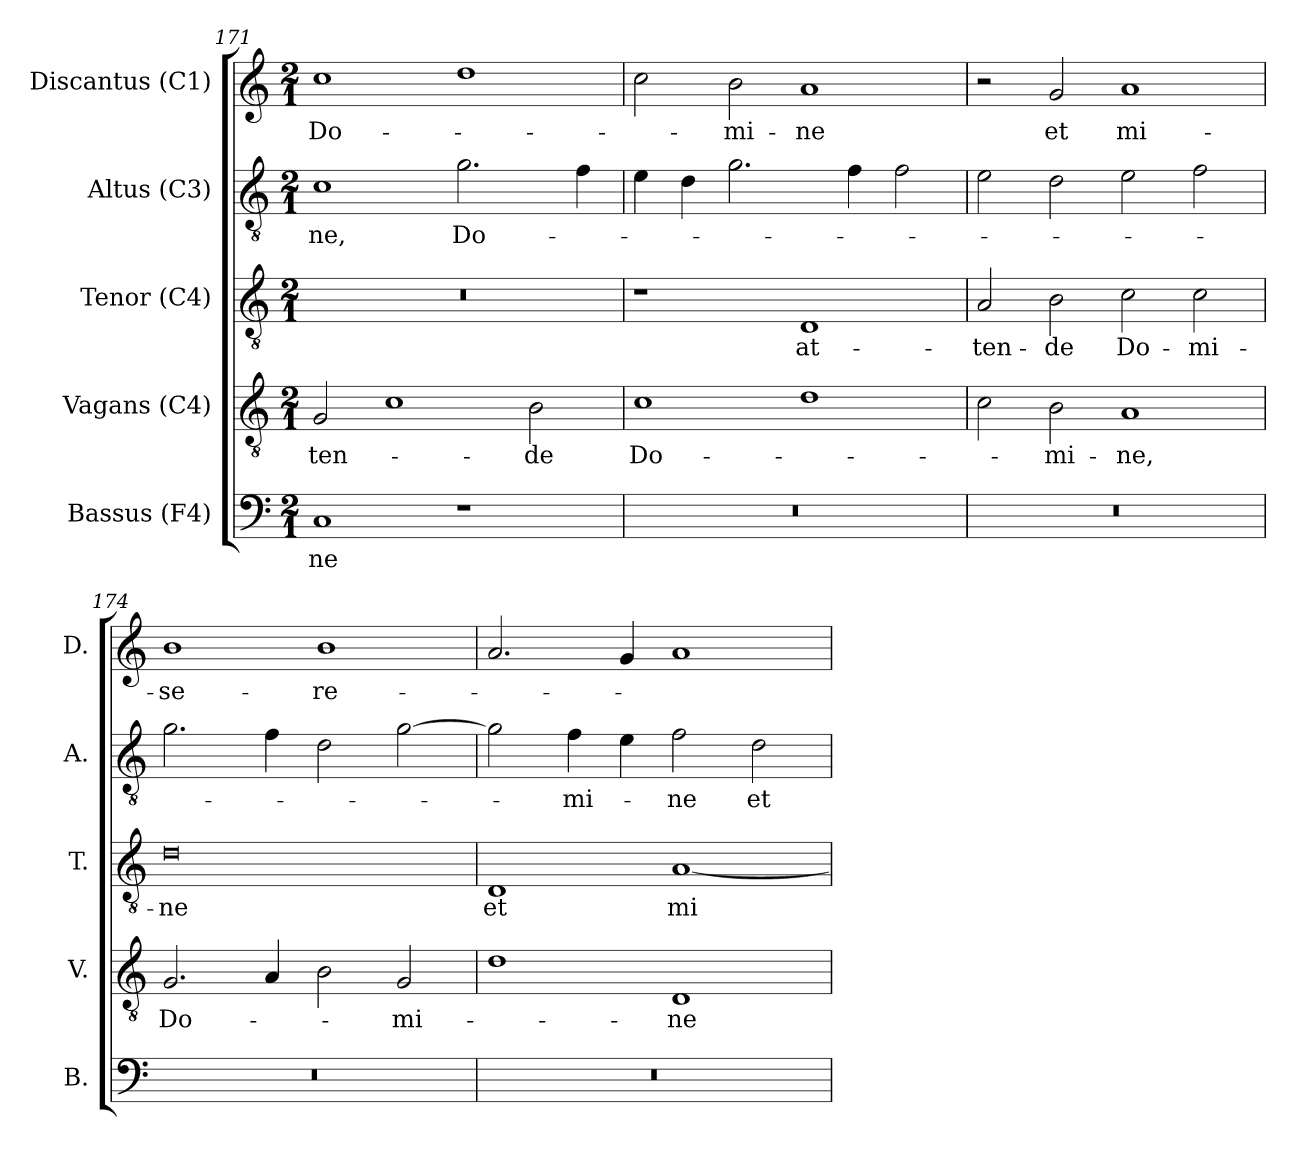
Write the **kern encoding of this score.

**kern	**text	**kern	**text	**kern	**text	**kern	**text	**kern	**text
*part5	*part5	*part4	*part4	*part3	*part3	*part2	*part2	*part1	*part1
*staff5	*staff5	*staff4	*staff4	*staff3	*staff3	*staff2	*staff2	*staff1	*staff1
*I"Bassus (F4)	*	*I"Vagans (C4)	*	*I"Tenor (C4)	*	*I"Altus (C3)	*	*I"Discantus (C1)	*
*I'B.	*	*I'V.	*	*I'T.	*	*I'A.	*	*I'D.	*
!!LO:LB:g=z
*clefF4	*	*clefGv2	*	*clefGv2	*	*clefGv2	*	*clefG2	*
*	*	*ITrd7c12	*	*ITrd7c12	*	*ITrd7c12	*	*	*
*k[]	*	*k[]	*	*k[]	*	*k[]	*	*k[]	*
*C:	*	*C:	*	*C:	*	*C:	*	*C:	*
*M2/1	*	*M2/1	*	*M2/1	*	*M2/1	*	*M2/1	*
=171	=171	=171	=171	=171	=171	=171	=171	=171	=171
!	!LO:LY:b:color=#000000	!	!	!	!	!	!	!	!
!	!	!	!LO:LY:b:color=#000000	!LO:N:vis=1	!	!	!	!	!
!	!	!	!	!	!	!	!LO:LY:b:color=#000000	!	!
!	!	!	!	!	!	!	!	!	!LO:LY:b:color=#000000
1Ci	-ne	2GGi/	-ten-	0r	.	1Ci	-ne,	1cci	Do-
.	.	1Ci	.	.	.	.	.	.	.
!	!	!	!	!	!	!	!LO:LY:b:color=#000000	!	!
1r	.	.	.	.	.	2.Gi\	Do-	1ddi	.
!	!	!	!LO:LY:b:color=#000000	!	!	!	!	!	!
.	.	2BBi\	-de	.	.	.	.	.	.
.	.	.	.	.	.	4Fi\	.	.	.
=172	=172	=172	=172	=172	=172	=172	=172	=172	=172
!LO:N:vis=1	!	!	!	!	!	!	!	!	!
!	!	!	!LO:LY:b:color=#000000	!	!	!	!	!	!
0r	.	1Ci	Do-	1r	.	4Ei\	.	2cci\	.
.	.	.	.	.	.	4Di\	.	.	.
!	!	!	!	!	!	!	!	!	!LO:LY:b:color=#000000
.	.	.	.	.	.	2.Gi\	.	2bi\	-mi-
!	!	!	!	!	!LO:LY:b:color=#000000	!	!	!	!
!	!	!	!	!	!	!	!	!	!LO:LY:b:color=#000000
.	.	1Di	.	1DDi	at-	.	.	1ai	-ne
.	.	.	.	.	.	4Fi\	.	.	.
.	.	.	.	.	.	2Fi\	.	.	.
=173	=173	=173	=173	=173	=173	=173	=173	=173	=173
!LO:N:vis=1	!	!	!	!	!	!	!	!	!
!	!	!	!	!	!LO:LY:b:color=#000000	!	!	!	!
0r	.	2Ci\	.	2AAi/	-ten-	2Ei\	.	2r	.
!	!	!	!LO:LY:b:color=#000000	!	!	!	!	!	!
!	!	!	!	!	!LO:LY:b:color=#000000	!	!	!	!
!	!	!	!	!	!	!	!	!	!LO:LY:b:color=#000000
.	.	2BBi\	-mi-	2BBi\	-de	2Di\	.	2gi/	et
!	!	!	!LO:LY:b:color=#000000	!	!	!	!	!	!
!	!	!	!	!	!LO:LY:b:color=#000000	!	!	!	!
!	!	!	!	!	!	!	!	!	!LO:LY:b:color=#000000
.	.	1AAi	-ne,	2Ci\	Do-	2Ei\	.	1ai	mi-
!	!	!	!	!	!LO:LY:b:color=#000000	!	!	!	!
.	.	.	.	2Ci\	-mi-	2Fi\	.	.	.
=174	=174	=174	=174	=174	=174	=174	=174	=174	=174
!LO:N:vis=1	!	!	!	!	!	!	!	!	!
!	!	!	!LO:LY:b:color=#000000	!	!	!	!	!	!
!	!	!	!	!	!LO:LY:b:color=#000000	!	!	!	!
!	!	!	!	!	!	!	!	!	!LO:LY:b:color=#000000
0r	.	2.GGi/	Do-	0Di	-ne	2.Gi\	.	1bi	-se-
.	.	4AAi/	.	.	.	4Fi\	.	.	.
!	!	!	!	!	!	!	!	!	!LO:LY:b:color=#000000
.	.	2BBi\	.	.	.	2Di\	.	1bi	-re-
!	!	!	!LO:LY:b:color=#000000	!	!	!	!	!	!
.	.	2GGi/	-mi-	.	.	[2Gi\	.	.	.
!!LO:PB:g=z
=175	=175	=175	=175	=175	=175	=175	=175	=175	=175
!LO:N:vis=1	!	!	!	!	!	!	!	!	!
!	!	!	!	!	!LO:LY:b:color=#000000	!	!	!	!
0r	.	1Di	.	1DDi	et	2Gi\]	.	2.ai/	.
!	!	!	!	!	!	!	!LO:LY:b:color=#000000	!	!
.	.	.	.	.	.	4Fi\	-mi-	.	.
.	.	.	.	.	.	4Ei\	.	4gi/	.
!	!	!	!LO:LY:b:color=#000000	!	!	!	!	!	!
!	!	!	!	!	!LO:LY:b:color=#000000	!	!	!	!
!	!	!	!	!	!	!	!LO:LY:b:color=#000000	!	!
.	.	1DDi	-ne	[1AAi	mi-	2Fi\	-ne	1ai	.
!	!	!	!	!	!	!	!LO:LY:b:color=#000000	!	!
.	.	.	.	.	.	2Di\	et	.	.
=	=	=	=	=	=	=	=	=	=
*-	*-	*-	*-	*-	*-	*-	*-	*-	*-
